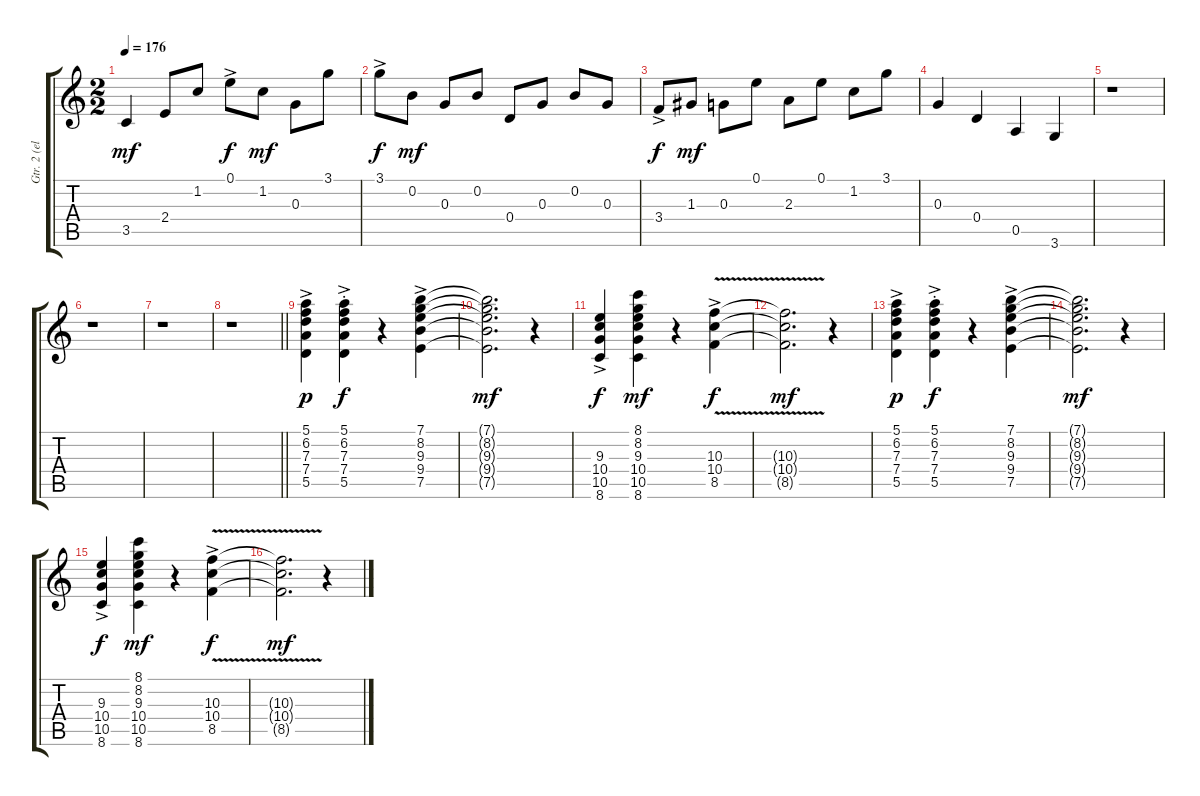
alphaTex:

\track ("Gtr. 2 (elec)" "Gtr. 2 (el") {instrument overdrivenguitar}
\staff {score tabs}
\tuning (E4 B3 G3 D3 A2 E2) {hide}
\ts (2 2)
\tempo 176
\clef g2
\ks c
3.5.4{dy mf} 2.4.8 1.2.8 0.1{ac}.8{dy f} 1.2.8{dy mf} 0.3.8 3.1.8 |
3.1{ac}.8{dy f} 0.2.8{dy mf} 0.3.8 0.2.8 0.4.8 0.3.8 0.2.8 0.3.8 |
3.4{ac}.8{dy f} 1.3.8{dy mf} 0.3.8 0.1.8 2.3.8 0.1.8 1.2.8 3.1.8 |
0.3.4 0.4.4 0.5.4 3.6.4 |
r.1 |
r.1 |
r.1 |
\barLineRight lightlight
r.1 |
(5.1 6.2{ac} 7.3{ac} 7.4{ac} 5.5{ac}).4{dy p} (5.1{ac st} 6.2{ac st} 7.3{ac st} 7.4{ac st} 5.5{ac st}).4{dy f} r.4 (7.1{ac} 8.2{ac} 9.3{ac} 9.4{ac} 7.5{ac}).4 |
(7.1{t} 8.2{t} 9.3{t} 9.4{t} 7.5{t}).2{d dy mf} r.4 |
(9.3{ac} 10.4{ac} 10.5{ac} 8.6{ac}).4{dy f} (8.1 8.2 9.3 10.4 10.5 8.6).4{dy mf} r.4 (10.3{v ac} 10.4{v ac} 8.5{v ac}).4{dy f} |
(10.3{v t} 10.4{v t} 8.5{v t}).2{d dy mf} r.4 |
(5.1 6.2{ac} 7.3{ac} 7.4{ac} 5.5{ac}).4{dy p} (5.1{ac st} 6.2{ac st} 7.3{ac st} 7.4{ac st} 5.5{ac st}).4{dy f} r.4 (7.1{ac} 8.2{ac} 9.3{ac} 9.4{ac} 7.5{ac}).4 |
(7.1{t} 8.2{t} 9.3{t} 9.4{t} 7.5{t}).2{d dy mf} r.4 |
(9.3{ac} 10.4{ac} 10.5{ac} 8.6{ac}).4{dy f} (8.1 8.2 9.3 10.4 10.5 8.6).4{dy mf} r.4 (10.3{v ac} 10.4{v ac} 8.5{v ac}).4{dy f} |
(10.3{v t} 10.4{v t} 8.5{v t}).2{d dy mf} r.4
